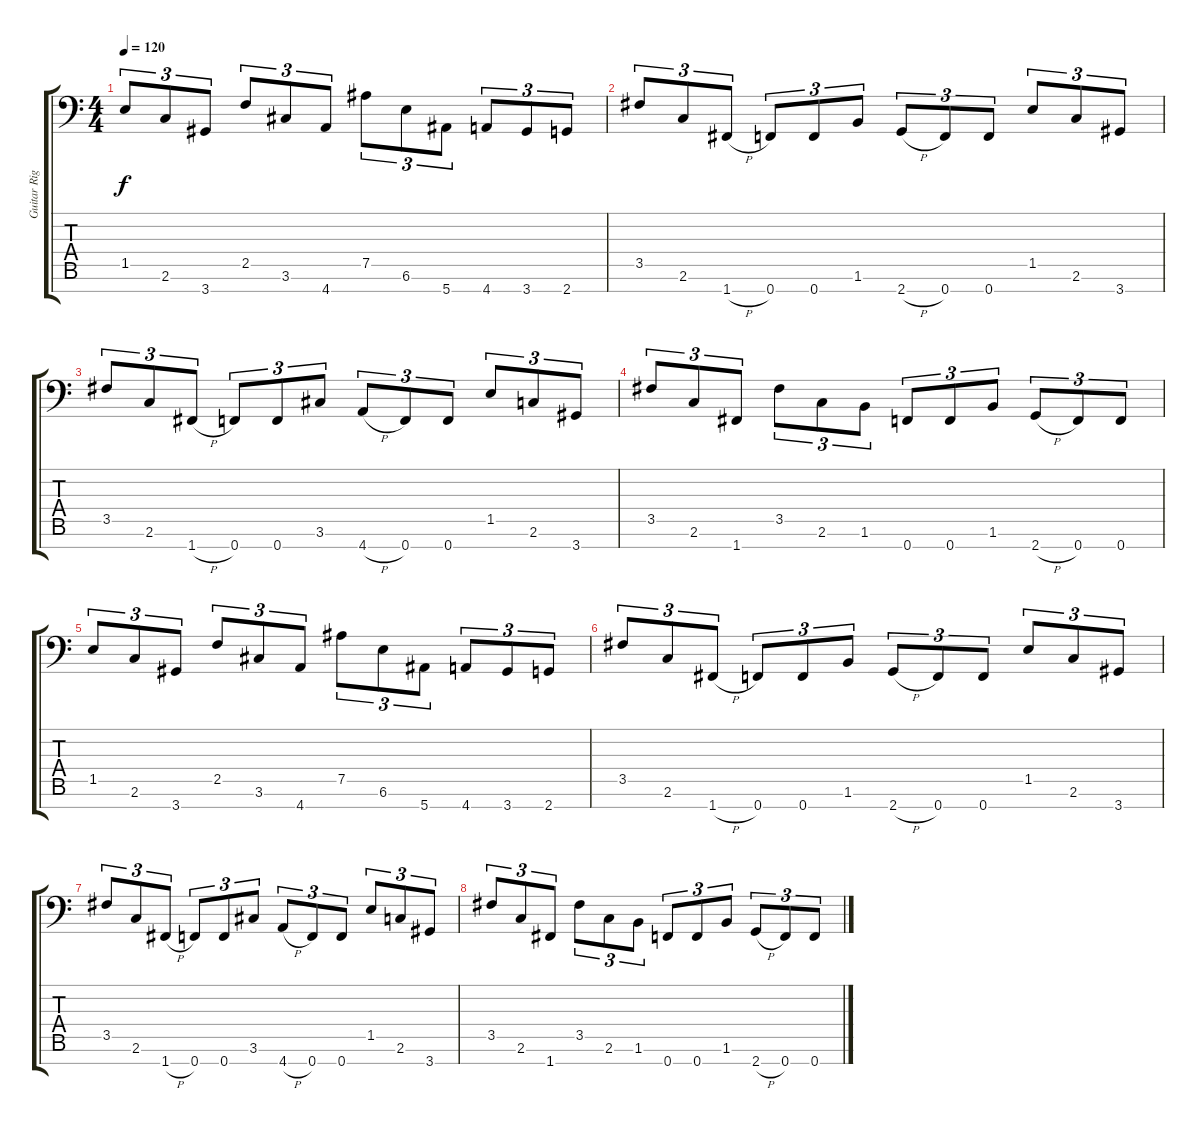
\track ("Guitar Right" "Guitar Rig") {instrument overdrivenguitar}
\staff {score tabs}
\tuning (Bb3 F3 Db3 Ab2 Eb2 Bb1 F1) {hide}
\ts (4 4)
\tempo 120
\clef f4
\ks c
1.5.8{tu (3 2) dy f} 2.6.8{tu (3 2)} 3.7.8{tu (3 2)} 2.5.8{tu (3 2)} 3.6.8{tu (3 2)} 4.7.8{tu (3 2)} 7.5.8{tu (3 2)} 6.6.8{tu (3 2)} 5.7.8{tu (3 2)} 4.7.8{tu (3 2)} 3.7.8{tu (3 2)} 2.7.8{tu (3 2)} |
3.5.8{tu (3 2)} 2.6.8{tu (3 2)} 1.7{h}.8{tu (3 2)} 0.7.8{tu (3 2)} 0.7.8{tu (3 2)} 1.6.8{tu (3 2)} 2.7{h}.8{tu (3 2)} 0.7.8{tu (3 2)} 0.7.8{tu (3 2)} 1.5.8{tu (3 2)} 2.6.8{tu (3 2)} 3.7.8{tu (3 2)} |
3.5.8{tu (3 2)} 2.6.8{tu (3 2)} 1.7{h}.8{tu (3 2)} 0.7.8{tu (3 2)} 0.7.8{tu (3 2)} 3.6.8{tu (3 2)} 4.7{h}.8{tu (3 2)} 0.7.8{tu (3 2)} 0.7.8{tu (3 2)} 1.5.8{tu (3 2)} 2.6.8{tu (3 2)} 3.7.8{tu (3 2)} |
3.5.8{tu (3 2)} 2.6.8{tu (3 2)} 1.7.8{tu (3 2)} 3.5.8{tu (3 2)} 2.6.8{tu (3 2)} 1.6.8{tu (3 2)} 0.7.8{tu (3 2)} 0.7.8{tu (3 2)} 1.6.8{tu (3 2)} 2.7{h}.8{tu (3 2)} 0.7.8{tu (3 2)} 0.7.8{tu (3 2)} |
1.5.8{tu (3 2)} 2.6.8{tu (3 2)} 3.7.8{tu (3 2)} 2.5.8{tu (3 2)} 3.6.8{tu (3 2)} 4.7.8{tu (3 2)} 7.5.8{tu (3 2)} 6.6.8{tu (3 2)} 5.7.8{tu (3 2)} 4.7.8{tu (3 2)} 3.7.8{tu (3 2)} 2.7.8{tu (3 2)} |
3.5.8{tu (3 2)} 2.6.8{tu (3 2)} 1.7{h}.8{tu (3 2)} 0.7.8{tu (3 2)} 0.7.8{tu (3 2)} 1.6.8{tu (3 2)} 2.7{h}.8{tu (3 2)} 0.7.8{tu (3 2)} 0.7.8{tu (3 2)} 1.5.8{tu (3 2)} 2.6.8{tu (3 2)} 3.7.8{tu (3 2)} |
3.5.8{tu (3 2)} 2.6.8{tu (3 2)} 1.7{h}.8{tu (3 2)} 0.7.8{tu (3 2)} 0.7.8{tu (3 2)} 3.6.8{tu (3 2)} 4.7{h}.8{tu (3 2)} 0.7.8{tu (3 2)} 0.7.8{tu (3 2)} 1.5.8{tu (3 2)} 2.6.8{tu (3 2)} 3.7.8{tu (3 2)} |
3.5.8{tu (3 2)} 2.6.8{tu (3 2)} 1.7.8{tu (3 2)} 3.5.8{tu (3 2)} 2.6.8{tu (3 2)} 1.6.8{tu (3 2)} 0.7.8{tu (3 2)} 0.7.8{tu (3 2)} 1.6.8{tu (3 2)} 2.7{h}.8{tu (3 2)} 0.7.8{tu (3 2)} 0.7.8{tu (3 2)}
